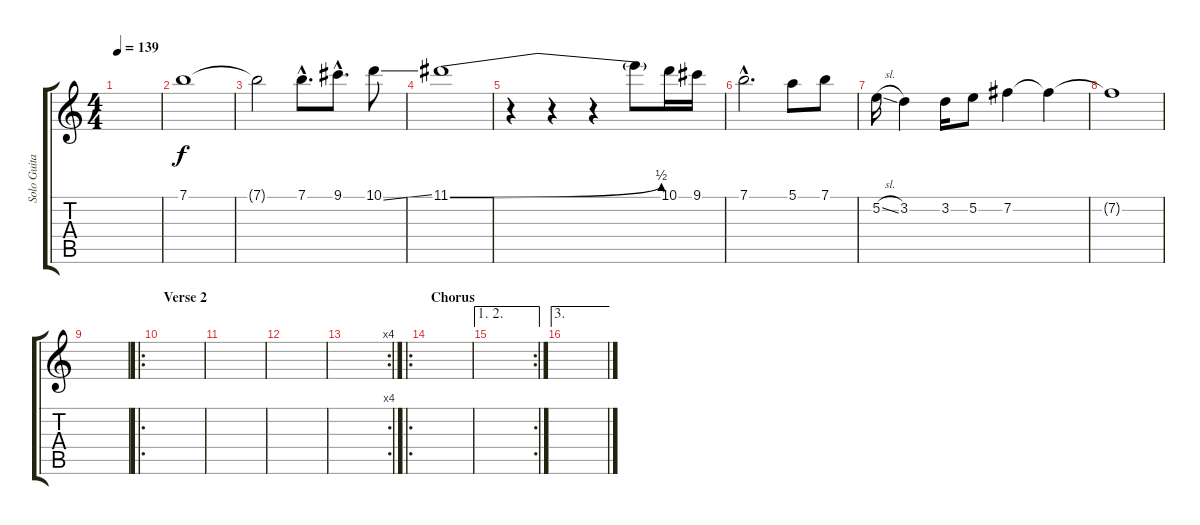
\track ("Solo Guitar" "Solo Guita") {instrument electricguitarjazz}
\staff {score tabs}
\tuning (E4 B3 G3 D3 A2 E2) {hide}
\ts (4 4)
\tempo 139
\clef g2
\ks c
|
7.1.1 |
7.1{t}.2 7.1{hac}.8{d} 9.1{hac}.8{d} 10.1{ss}.8 |
11.1{be (bend 0 0 60 2)}.1 |
r.4 r.4 r.4 11.1{t}.8 10.1.16 9.1.16 |
7.1{hac}.2{d} 5.1.8 7.1.8 |
5.2{sl}.16 3.2.4 3.2.16 5.2.8 7.2.4 7.2{t}.4 |
7.2{t}.1 |
|
\ro
\section ("" "Verse 2")
|
|
|
\rc 4
|
\ro
\section ("" "Chorus")
|
\ae (1 2)
\rc 2
|
\ae 3
